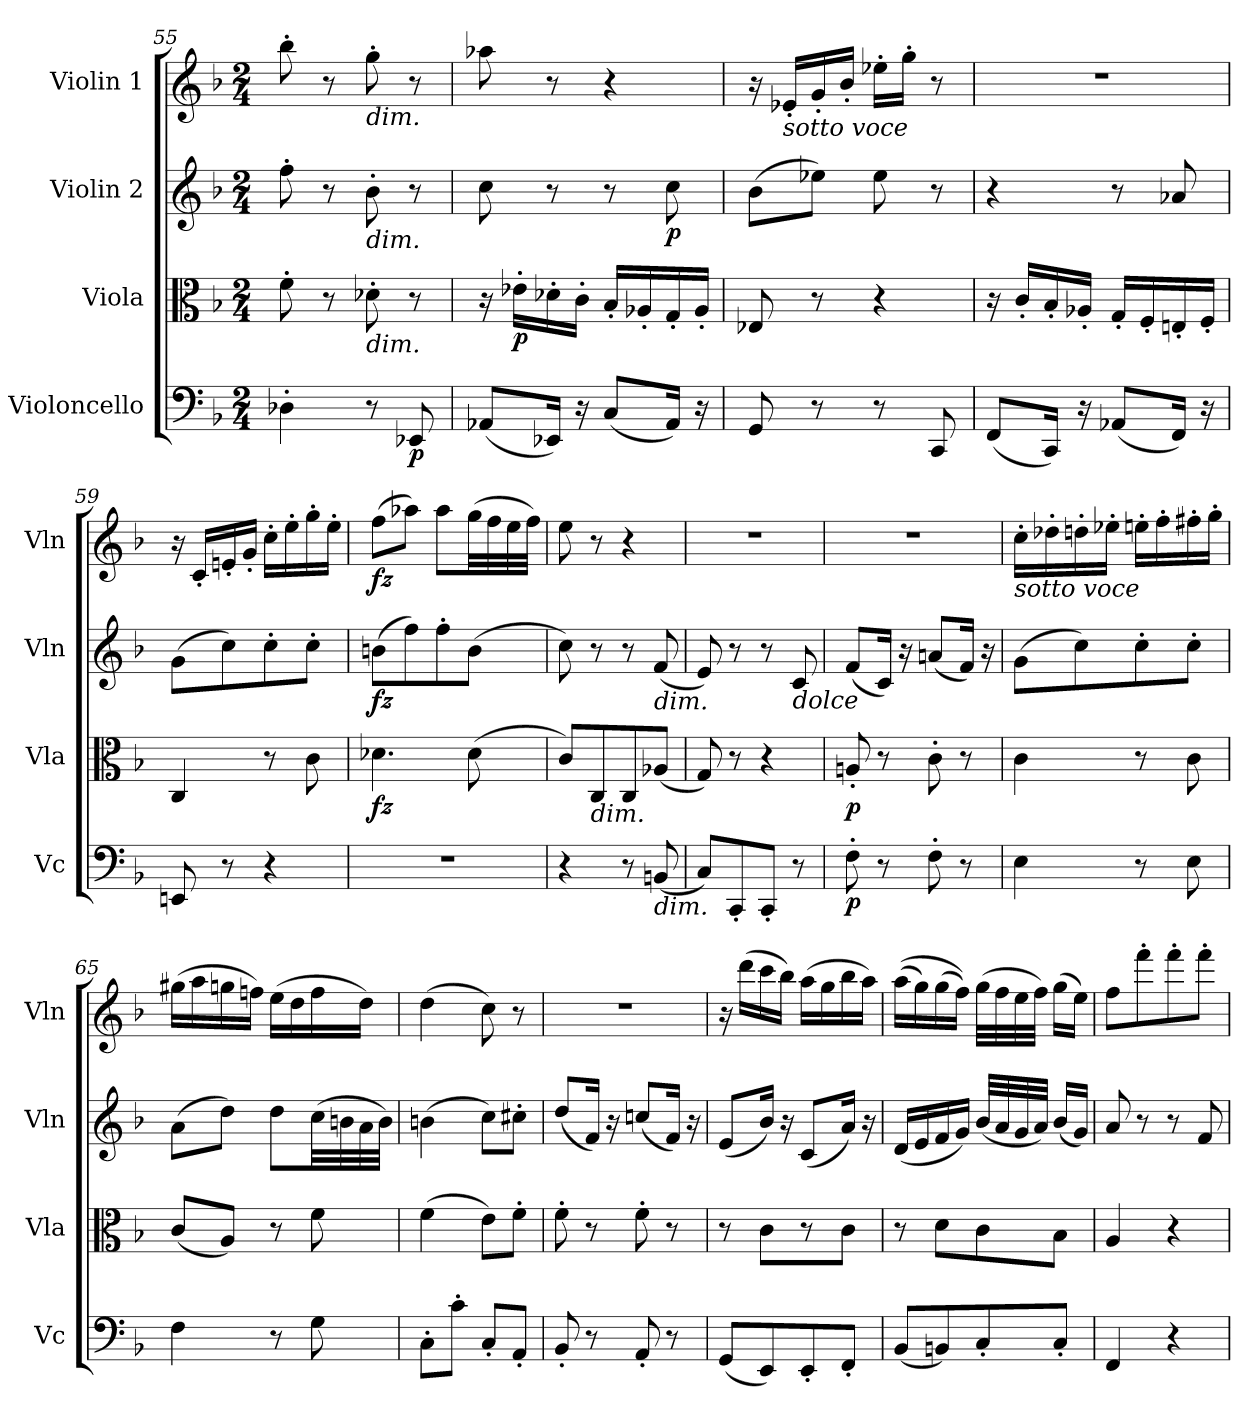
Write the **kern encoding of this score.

**kern	**dynam	**kern	**dynam	**kern	**dynam	**kern	**dynam
*part4	*part4	*part3	*part3	*part2	*part2	*part1	*part1
*staff4	*staff4	*staff3	*staff3	*staff2	*staff2	*staff1	*staff1
*I"Violoncello	*	*I"Viola	*	*I"Violin 2	*	*I"Violin 1	*
*I'Vc	*	*I'Vla	*	*I'Vln	*	*I'Vln	*
*clefF4	*	*clefC3	*	*clefG2	*	*clefG2	*
*k[b-]	*	*k[b-]	*	*k[b-]	*	*k[b-]	*
*M2/4	*	*M2/4	*	*M2/4	*	*M2/4	*
=55	=55	=55	=55	=55	=55	=55	=55
4D-X'\	.	8f'\	.	8ff'\	.	8bb-'\	.
.	.	8r	.	8r	.	8r	.
!	!	!	!	!	!	!LO:TX:b:i:t=dim.	!
!	!	!	!	!LO:TX:b:i:t=dim.	!	!	!
!	!	!LO:TX:b:i:t=dim.	!	!	!	!	!
8r	.	8d-X'\	.	8b-'\	.	8gg'\	.
!	!LO:DY:b	!	!	!	!	!	!
8EE-X/	p	8r	.	8r	.	8r	.
=56	=56	=56	=56	=56	=56	=56	=56
(8AA-X/L	.	16r	.	8cc\	.	8aa-X\	.
!	!	!	!LO:DY:b	!	!	!	!
.	.	16e-X'\LL	p	.	.	.	.
16EE-X/Jk)	.	16d-X'\	.	8r	.	8r	.
16r	.	16c'\JJ	.	.	.	.	.
(8C/L	.	16B-'/LL	.	8r	.	4r	.
.	.	16A-X'/	.	.	.	.	.
!	!	!	!	!	!LO:DY:b	!	!
16AA-/Jk)	.	16G'/	.	8cc\	p	.	.
16r	.	16A-'/JJ	.	.	.	.	.
=57	=57	=57	=57	=57	=57	=57	=57
8GG/	.	8E-X/	.	(8b-\L	.	16r	.
!	!	!	!	!	!	!LO:TX:b:i:t=sotto voce	!
.	.	.	.	.	.	16e-X'/LL	.
8r	.	8r	.	8ee-X\J)	.	16g'/	.
.	.	.	.	.	.	16b-'/JJ	.
8r	.	4r	.	8ee-\	.	16ee-X'\LL	.
.	.	.	.	.	.	16gg'\JJ	.
8CC/	.	.	.	8r	.	8r	.
!!LO:LB:g=z
=58	=58	=58	=58	=58	=58	=58	=58
(8FF/L	.	16r	.	4r	.	2r	.
.	.	16c'/LL	.	.	.	.	.
16CC/Jk)	.	16B-'/	.	.	.	.	.
16r	.	16A-X'/JJ	.	.	.	.	.
(8AA-X/L	.	16G'/LL	.	8r	.	.	.
.	.	16F'/	.	.	.	.	.
16FF/Jk)	.	16En'/	.	8a-X/	.	.	.
16r	.	16F'/JJ	.	.	.	.	.
!!LO:LB:g=z
=59	=59	=59	=59	=59	=59	=59	=59
8EEn/	.	4C/	.	(8g\L	.	16r	.
.	.	.	.	.	.	16c'/LL	.
8r	.	.	.	8cc\)	.	16en'/	.
.	.	.	.	.	.	16g'/JJ	.
4r	.	8r	.	8cc'\	.	16cc'\LL	.
.	.	.	.	.	.	16ee'\	.
.	.	8c\	.	8cc'\J	.	16gg'\	.
.	.	.	.	.	.	16ee'\JJ	.
=60	=60	=60	=60	=60	=60	=60	=60
!	!	!	!LO:DY:b	!	!LO:DY:b	!	!LO:DY:b
2r	.	4.d-X\	fz	(8bn\L	fz	(8ff\L	fz
.	.	.	.	8ff\)	.	8aa-X\J)	.
.	.	.	.	8ff'\	.	8aa-\L	.
.	.	(8d-\	.	(8b\J	.	(32gg\LL	.
.	.	.	.	.	.	32ff\	.
.	.	.	.	.	.	32ee\	.
.	.	.	.	.	.	32ff\JJJ)	.
=61	=61	=61	=61	=61	=61	=61	=61
4r	.	8c/L)	.	8cc\)	.	8ee\	.
!	!	!LO:TX:b:i:t=dim.	!	!	!	!	!
.	.	8C/	.	8r	.	8r	.
8r	.	8C/	.	8r	.	4r	.
!	!	!	!	!LO:TX:b:i:t=dim.	!	!	!
!LO:TX:b:i:t=dim.	!	!	!	!	!	!	!
(8BBn/	.	(8A-X/J	.	(8f/	.	.	.
=62	=62	=62	=62	=62	=62	=62	=62
8C/L)	.	8G/)	.	8e/)	.	2r	.
8CC'/	.	8r	.	8r	.	.	.
8CC'/J	.	4r	.	8r	.	.	.
!	!	!	!	!LO:TX:b:i:t=dolce	!	!	!
8r	.	.	.	8c/	.	.	.
=63	=63	=63	=63	=63	=63	=63	=63
!	!LO:DY:b	!	!LO:DY:b	!	!	!	!
8F'\	p	8An'/	p	(8f/L	.	2r	.
8r	.	8r	.	16c/Jk)	.	.	.
.	.	.	.	16r	.	.	.
8F'\	.	8c'\	.	(8an/L	.	.	.
8r	.	8r	.	16f/Jk)	.	.	.
.	.	.	.	16r	.	.	.
!!LO:PB:g=z
=64	=64	=64	=64	=64	=64	=64	=64
!	!	!	!	!	!	!LO:TX:b:i:t=sotto voce	!
4E\	.	4c\	.	(8g\L	.	16cc'\LL	.
.	.	.	.	.	.	16dd-X'\	.
.	.	.	.	8cc\)	.	16ddn'\	.
.	.	.	.	.	.	16ee-X'\JJ	.
8r	.	8r	.	8cc'\	.	16een'\LL	.
.	.	.	.	.	.	16ff'\	.
8E\	.	8c\	.	8cc'\J	.	16ff#X'\	.
.	.	.	.	.	.	16gg'\JJ	.
!!LO:LB:g=z
=65	=65	=65	=65	=65	=65	=65	=65
4F\	.	(8c/L	.	(8a\L	.	(16gg#X\LL	.
.	.	.	.	.	.	16aa\	.
.	.	8A/J)	.	8dd\J)	.	16ggn\	.
.	.	.	.	.	.	16ffn\JJ)	.
8r	.	8r	.	8dd\L	.	(16ee\LL	.
.	.	.	.	.	.	16dd\	.
8G\	.	8f\	.	(32cc\LL	.	16ff\	.
.	.	.	.	32bn\	.	.	.
.	.	.	.	32a\	.	16dd\JJ)	.
.	.	.	.	32b\JJJ)	.	.	.
=66	=66	=66	=66	=66	=66	=66	=66
8C'\L	.	(4f\	.	(4bn\	.	(4dd\	.
8c'\J	.	.	.	.	.	.	.
8C'/L	.	8e\L)	.	8cc\L)	.	8cc\)	.
8AA'/J	.	8f'\J	.	8cc#X'\J	.	8r	.
=67	=67	=67	=67	=67	=67	=67	=67
8BB-'/	.	8f'\	.	(8dd/L	.	2r	.
8r	.	8r	.	16f/Jk)	.	.	.
.	.	.	.	16r	.	.	.
8AA'/	.	8f'\	.	(8ccn/L	.	.	.
8r	.	8r	.	16f/Jk)	.	.	.
.	.	.	.	16r	.	.	.
=68	=68	=68	=68	=68	=68	=68	=68
(8GG/L	.	8r	.	(8e/L	.	16r	.
.	.	.	.	.	.	(16ddd\LL	.
8EE/)	.	8c\L	.	16b-/Jk)	.	16ccc\	.
.	.	.	.	16r	.	16bb-\JJ)	.
8EE'/	.	8r	.	(8c/L	.	(16aa\LL	.
.	.	.	.	.	.	16gg\	.
8FF'/J	.	8c\J	.	16a/Jk)	.	16bb-\	.
.	.	.	.	16r	.	16aa\JJ)	.
!!LO:LB:g=z
=69	=69	=69	=69	=69	=69	=69	=69
(8BB-/L	.	8r	.	(16d/LL	.	((16aa\LL	.
.	.	.	.	16e/	.	16gg\)	.
8BBn/)	.	8d\L	.	16f/	.	(16gg\	.
.	.	.	.	16g/JJ)	.	16ff\JJ))	.
8C'/	.	8c\	.	(32b-/LLL	.	(32gg\LLL	.
.	.	.	.	32a/	.	32ff\	.
.	.	.	.	32g/	.	32ee\	.
.	.	.	.	32a/JJJ)	.	32ff\JJJ)	.
8C'/J	.	8B-\J	.	(16b-/LL	.	(16gg\LL	.
.	.	.	.	16g/JJ)	.	16ee\JJ)	.
!!LO:LB:g=z
=70	=70	=70	=70	=70	=70	=70	=70
4FF/	.	4A/	.	8a/	.	8ff\L	.
.	.	.	.	8r	.	8fff'\	.
4r	.	4r	.	8r	.	8fff'\	.
.	.	.	.	8f/	.	8fff'\J	.
=	=	=	=	=	=	=	=
*-	*-	*-	*-	*-	*-	*-	*-
